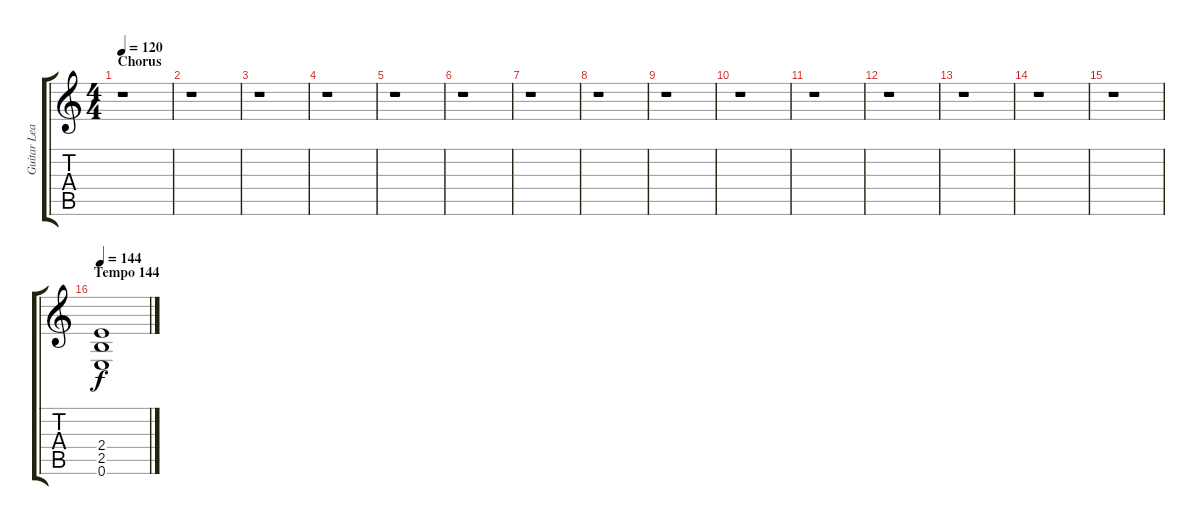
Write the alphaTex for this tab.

\track ("Guitar Lead (Solo)" "Guitar Lea") {instrument distortionguitar}
\staff {score tabs}
\tuning (E4 B3 G3 D3 A2 E2) {hide}
\ts (4 4)
\section ("" "Chorus")
\tempo 120
\clef g2
\ks c
r.1{dy f} |
r.1 |
r.1 |
r.1 |
r.1 |
r.1 |
r.1 |
r.1 |
r.1 |
r.1 |
r.1 |
r.1 |
r.1 |
r.1 |
r.1 |
\section ("" "Tempo 144")
\tempo 144
(2.4 2.5 0.6).1{volume 8 instrument distortionguitar}
